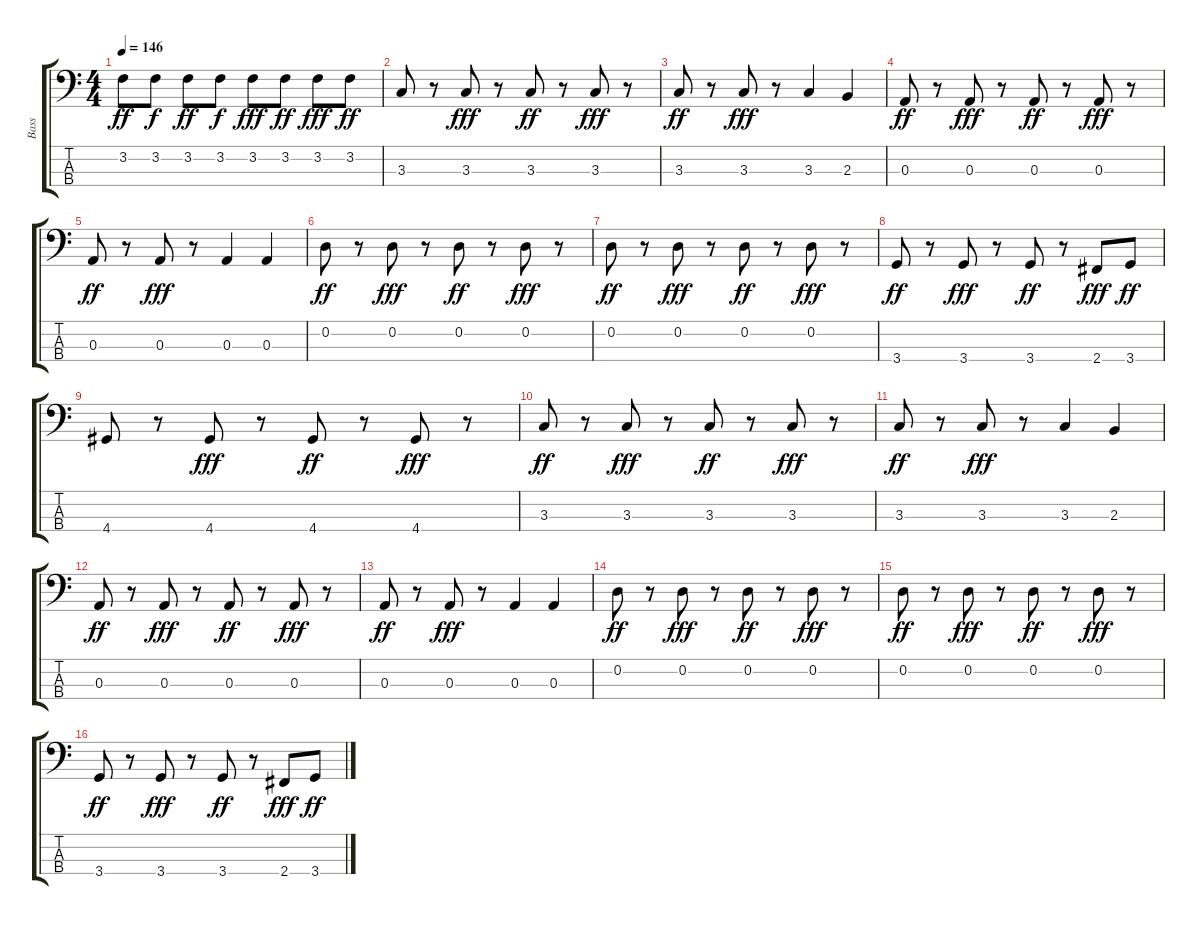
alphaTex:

\track ("Bass" "Bass") {instrument electricbassfinger}
\staff {score tabs}
\tuning (G2 D2 A1 E1) {hide}
\ts (4 4)
\tempo 146
\clef f4
\ks c
3.2.8{dy ff} 3.2.8{dy f} 3.2.8{dy ff} 3.2.8{dy f} 3.2.8{dy fff} 3.2.8{dy ff} 3.2.8{dy fff} 3.2.8{dy ff} |
3.3.8 r.8 3.3.8{dy fff} r.8 3.3.8{dy ff} r.8 3.3.8{dy fff} r.8 |
3.3.8{dy ff} r.8 3.3.8{dy fff} r.8 3.3.4 2.3.4 |
0.3.8{dy ff} r.8 0.3.8{dy fff} r.8 0.3.8{dy ff} r.8 0.3.8{dy fff} r.8 |
0.3.8{dy ff} r.8 0.3.8{dy fff} r.8 0.3.4 0.3.4 |
0.2.8{dy ff} r.8 0.2.8{dy fff} r.8 0.2.8{dy ff} r.8 0.2.8{dy fff} r.8 |
0.2.8{dy ff} r.8 0.2.8{dy fff} r.8 0.2.8{dy ff} r.8 0.2.8{dy fff} r.8 |
3.4.8{dy ff} r.8 3.4.8{dy fff} r.8 3.4.8{dy ff} r.8 2.4.8{dy fff} 3.4.8{dy ff} |
4.4.8 r.8 4.4.8{dy fff} r.8 4.4.8{dy ff} r.8 4.4.8{dy fff} r.8 |
3.3.8{dy ff} r.8 3.3.8{dy fff} r.8 3.3.8{dy ff} r.8 3.3.8{dy fff} r.8 |
3.3.8{dy ff} r.8 3.3.8{dy fff} r.8 3.3.4 2.3.4 |
0.3.8{dy ff} r.8 0.3.8{dy fff} r.8 0.3.8{dy ff} r.8 0.3.8{dy fff} r.8 |
0.3.8{dy ff} r.8 0.3.8{dy fff} r.8 0.3.4 0.3.4 |
0.2.8{dy ff} r.8 0.2.8{dy fff} r.8 0.2.8{dy ff} r.8 0.2.8{dy fff} r.8 |
0.2.8{dy ff} r.8 0.2.8{dy fff} r.8 0.2.8{dy ff} r.8 0.2.8{dy fff} r.8 |
3.4.8{dy ff} r.8 3.4.8{dy fff} r.8 3.4.8{dy ff} r.8 2.4.8{dy fff} 3.4.8{dy ff}
